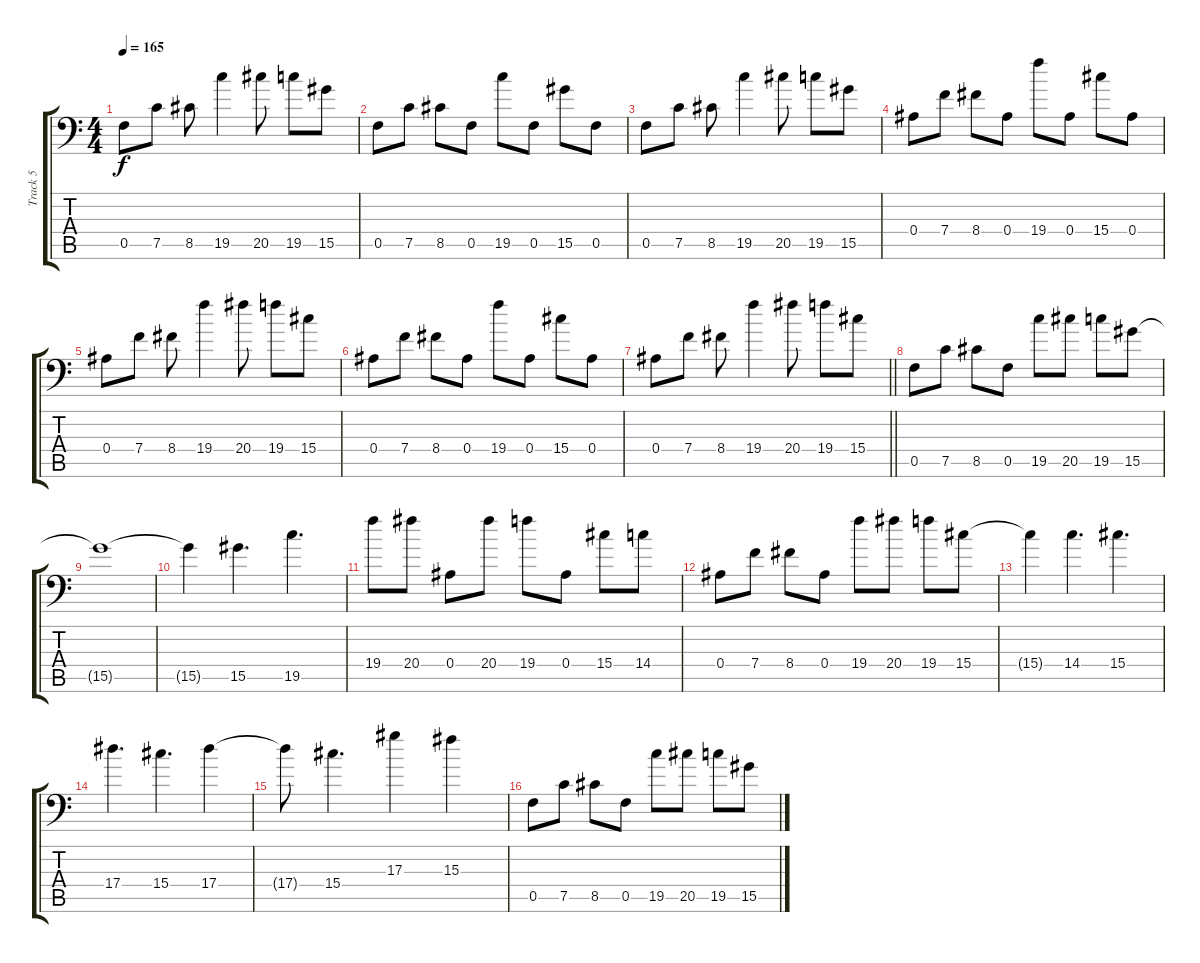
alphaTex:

\track ("Track 5" "Track 5") {instrument overdrivenguitar}
\staff {score tabs}
\tuning (C4 G3 Eb3 Bb2 F2 Bb1) {hide}
\ts (4 4)
\tempo 165
\clef f4
\ks c
0.5.8{dy f} 7.5.8 8.5.8 19.5.4 20.5.8 19.5.8 15.5.8 |
0.5.8 7.5.8 8.5.8 0.5.8 19.5.8 0.5.8 15.5.8 0.5.8 |
0.5.8 7.5.8 8.5.8 19.5.4 20.5.8 19.5.8 15.5.8 |
0.4.8 7.4.8 8.4.8 0.4.8 19.4.8 0.4.8 15.4.8 0.4.8 |
0.4.8 7.4.8 8.4.8 19.4.4 20.4.8 19.4.8 15.4.8 |
0.4.8 7.4.8 8.4.8 0.4.8 19.4.8 0.4.8 15.4.8 0.4.8 |
\barLineRight lightlight
0.4.8 7.4.8 8.4.8 19.4.4 20.4.8 19.4.8 15.4.8 |
\section ("" "")
0.5.8 7.5.8 8.5.8 0.5.8 19.5.8 20.5.8 19.5.8 15.5.8 |
15.5{t}.1 |
15.5{t}.4 15.5.4{d} 19.5.4{d} |
19.4.8 20.4.8 0.4.8 20.4.8 19.4.8 0.4.8 15.4.8 14.4.8 |
0.4.8 7.4.8 8.4.8 0.4.8 19.4.8 20.4.8 19.4.8 15.4.8 |
15.4{t}.4 14.4.4{d} 15.4.4{d} |
17.4.4{d} 15.4.4{d} 17.4.4 |
17.4{t}.8 15.4.4{d} 17.3.4 15.3.4 |
0.5.8 7.5.8 8.5.8 0.5.8 19.5.8 20.5.8 19.5.8 15.5.8
